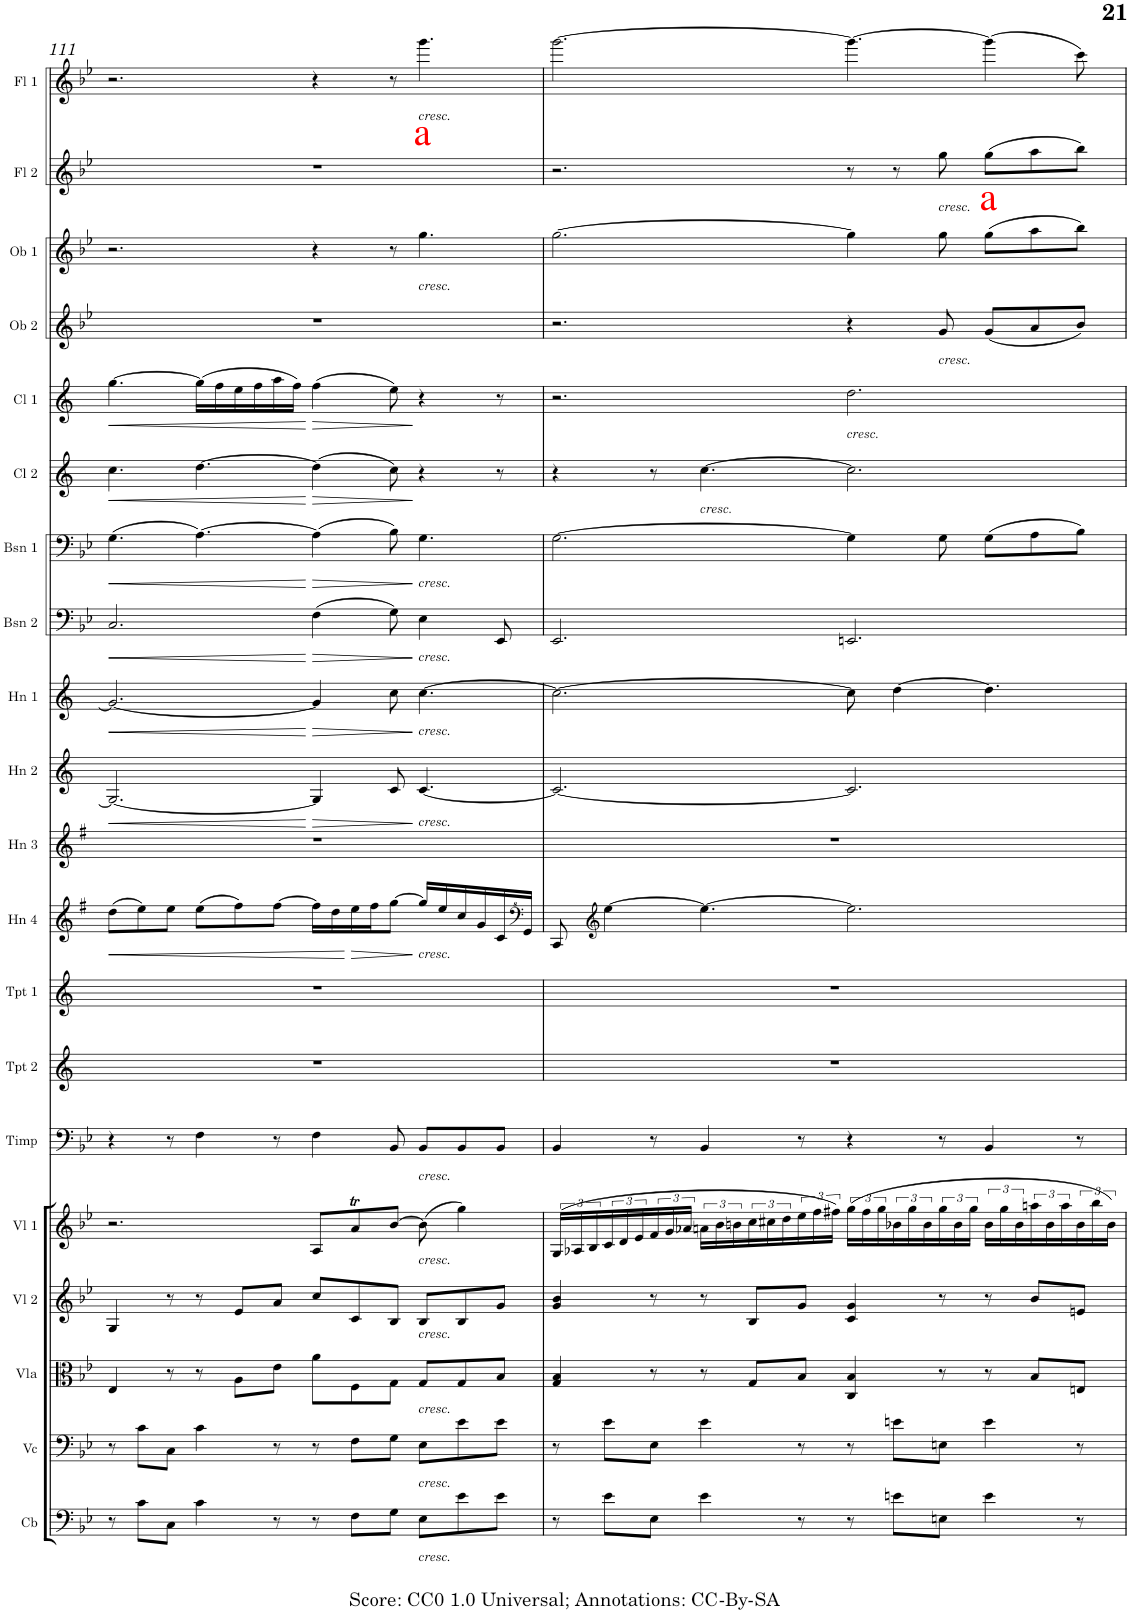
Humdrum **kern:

**kern	**kern	**kern	**kern	**kern	**kern	**kern	**kern	**kern	**dynam	**kern	**kern	**dynam	**kern	**dynam	**kern	**dynam	**kern	**dynam	**kern	**dynam	**kern	**dynam	**kern	**kern	**kern	**text	**kern	**text
*part20	*part19	*part18	*part17	*part16	*part15	*part14	*part13	*part12	*part12	*part11	*part10	*part10	*part9	*part9	*part8	*part8	*part7	*part7	*part6	*part6	*part5	*part5	*part4	*part3	*part2	*part2	*part1	*part1
*staff20	*staff19	*staff18	*staff17	*staff16	*staff15	*staff14	*staff13	*staff12	*staff12	*staff11	*staff10	*staff10	*staff9	*staff9	*staff8	*staff8	*staff7	*staff7	*staff6	*staff6	*staff5	*staff5	*staff4	*staff3	*staff2	*staff2	*staff1	*staff1
*I"Contrabass	*I"Violoncello	*I"Viola	*I"Violin 2	*I"Violin I	*I"Timpani in F, Bb	*I"Bb Trumpet 2	*I"Bb Trumpet	*I"Eb Horn 4	*	*I"Eb Horn 3	*I"Bb (alto) Horn 1	*	*I"Bb (alto) Horn 1	*	*I"Bassoon 2	*	*I"Bassoon 1	*	*I"Bb Clarinet 2	*	*I"Bb Clarinet 1	*	*I"Oboe 2	*I"Oboe 1	*I"Flute 2	*	*I"Flute 1	*
*I'Cb	*I'Vc	*I'Vla	*I'Vl 2	*I'Vl 1	*I'Timp	*I'Tpt 2	*I'Tpt 1	*I'Hn 4	*	*I'Hn 3	*I'Hn 2	*	*I'Hn 1	*	*I'Bsn 2	*	*I'Bsn 1	*	*I'Cl 2	*	*I'Cl 1	*	*I'Ob 2	*I'Ob 1	*I'Fl 2	*	*I'Fl 1	*
!!LO:PB:g=z
*clefF4	*clefF4	*clefC3	*clefG2	*clefG2	*clefF4	*clefG2	*clefG2	*clefG2	*	*clefG2	*clefG2	*	*clefG2	*	*clefF4	*	*clefF4	*	*clefG2	*	*clefG2	*	*clefG2	*clefG2	*clefG2	*	*clefG2	*
*Trd7c12	*	*	*	*	*	*Trd1c2	*Trd1c2	*Trd5c9	*	*Trd5c9	*Trd1c2	*	*Trd1c2	*	*	*	*	*	*Trd1c2	*	*Trd1c2	*	*	*	*	*	*	*
*k[b-e-]	*k[b-e-]	*k[b-e-]	*k[b-e-]	*k[b-e-]	*k[b-e-]	*k[]	*k[]	*k[f#]	*	*k[f#]	*k[]	*	*k[]	*	*k[b-e-]	*	*k[b-e-]	*	*k[]	*	*k[]	*	*k[b-e-]	*k[b-e-]	*k[b-e-]	*	*k[b-e-]	*
*M12/8	*M12/8	*M12/8	*M12/8	*M12/8	*M12/8	*M12/8	*M12/8	*M12/8	*	*M12/8	*M12/8	*	*M12/8	*	*M12/8	*	*M12/8	*	*M12/8	*	*M12/8	*	*M12/8	*M12/8	*M12/8	*	*M12/8	*
=111	=111	=111	=111	=111	=111	=111	=111	=111	=111	=111	=111	=111	=111	=111	=111	=111	=111	=111	=111	=111	=111	=111	=111	=111	=111	=111	=111	=111
!	!	!	!	!	!	!	!	!	!LO:HP:b	!	!	!LO:HP:b	!	!LO:HP:b	!	!LO:HP:b	!	!LO:HP:b	!	!LO:HP:b	!	!LO:HP:b	!	!	!	!	!	!
8r	8r	4E-/	4G/	2.r	4r	1.r	1.r	(8dd\L	<	1.r	2.G/_	<	2.g/_	<	2.C/	<	(4.G\	<	4.cc\	<	[4.gg\	<	1.r	2.r	1.r	.	2.r	.
8c\L	8c\L	.	.	.	.	.	.	8ee\)	.	.	.	.	.	.	.	.	.	.	.	.	.	.	.	.	.	.	.	.
8C\J	8C\J	8r	8r	.	8r	.	.	8ee\J	.	.	.	.	.	.	.	.	.	.	.	.	.	.	.	.	.	.	.	.
4c\	4c\	8r	8r	.	4F\	.	.	(8ee\L	.	.	.	.	.	.	.	.	[4.A\)	.	[4.dd\	.	(16gg\LL]	.	.	.	.	.	.	.
.	.	.	.	.	.	.	.	.	.	.	.	.	.	.	.	.	.	.	.	.	16ff\	.	.	.	.	.	.	.
.	.	8A\L	8e-/L	.	.	.	.	8ff#\)	.	.	.	.	.	.	.	.	.	.	.	.	16ee\	.	.	.	.	.	.	.
.	.	.	.	.	.	.	.	.	.	.	.	.	.	.	.	.	.	.	.	.	16ff\	.	.	.	.	.	.	.
8r	8r	8e-\J	8a/J	.	8r	.	.	[8ff#\J	.	.	.	.	.	.	.	.	.	.	.	.	16aa\	.	.	.	.	.	.	.
.	.	.	.	.	.	.	.	.	.	.	.	.	.	.	.	.	.	.	.	.	16ff\JJ)	.	.	.	.	.	.	.
!	!	!	!	!	!	!	!	!	!	!	!	!LO:HP:n=1:b	!	!LO:HP:n=1:b	!	!LO:HP:n=1:b	!	!LO:HP:n=1:b	!	!LO:HP:n=1:b	!	!LO:HP:n=1:b	!	!	!	!	!	!
8r	8r	8a\L	8cc/L	8A/L	4F\	.	.	16ff#\LL]	.	.	4G/]	[ >	4g/]	[ >	(4F\	[ >	(4A\]	[ >	(4dd\]	[ >	(4ff\	[ >	.	4r	.	.	4r	.
.	.	.	.	.	.	.	.	16dd\	.	.	.	.	.	.	.	.	.	.	.	.	.	.	.	.	.	.	.	.
!	!	!	!	!	!	!	!	!	!LO:HP:n=1:b	!	!	!	!	!	!	!	!	!	!	!	!	!	!	!	!	!	!	!
8F\L	8F\L	8F\	8c/	8at/	.	.	.	16ee\	[ >	.	.	.	.	.	.	.	.	.	.	.	.	.	.	.	.	.	.	.
.	.	.	.	.	.	.	.	16ff#\J	.	.	.	.	.	.	.	.	.	.	.	.	.	.	.	.	.	.	.	.
8G\J	8G\J	8G\J	8B-/J	[8b-/J	8BB-/	.	.	[8gg\J	.	.	8c/	.	8cc\	.	8G\)	.	8B-\)	.	8cc\)	.	8ee\)	.	.	8r	.	.	8r	.
!	!	!	!	!	!	!	!	!	!	!	!	!	!	!	!	!	!	!	!	!	!	!	!	!	!	!	!LO:TX:b:i:t=cresc.	!
!	!	!	!	!	!	!	!	!	!	!	!	!	!	!	!	!	!	!	!	!	!	!	!	!LO:TX:b:i:t=cresc.	!	!	!	!
!	!	!	!	!	!	!	!	!	!	!	!	!	!	!	!	!	!LO:TX:b:i:t=cresc.	!	!	!	!	!	!	!	!	!	!	!
!	!	!	!	!	!	!	!	!	!	!	!	!	!	!	!LO:TX:b:i:t=cresc.	!	!	!	!	!	!	!	!	!	!	!	!	!
!	!	!	!	!	!	!	!	!	!	!	!	!	!LO:TX:b:i:t=cresc.	!	!	!	!	!	!	!	!	!	!	!	!	!	!	!
!	!	!	!	!	!	!	!	!	!	!	!LO:TX:b:i:t=cresc.	!	!	!	!	!	!	!	!	!	!	!	!	!	!	!	!	!
!	!	!	!	!	!	!	!	!LO:TX:b:i:t=cresc.	!	!	!	!	!	!	!	!	!	!	!	!	!	!	!	!	!	!	!	!
!	!	!	!	!	!LO:TX:b:i:t=cresc.	!	!	!	!	!	!	!	!	!	!	!	!	!	!	!	!	!	!	!	!	!	!	!
!	!	!	!	!LO:TX:b:i:t=cresc.	!	!	!	!	!	!	!	!	!	!	!	!	!	!	!	!	!	!	!	!	!	!	!	!
!	!	!	!LO:TX:b:i:t=cresc.	!	!	!	!	!	!	!	!	!	!	!	!	!	!	!	!	!	!	!	!	!	!	!	!	!
!	!	!LO:TX:b:i:t=cresc.	!	!	!	!	!	!	!	!	!	!	!	!	!	!	!	!	!	!	!	!	!	!	!	!	!	!
!	!LO:TX:b:i:t=cresc.	!	!	!	!	!	!	!	!	!	!	!	!	!	!	!	!	!	!	!	!	!	!	!	!	!	!	!
!LO:TX:b:i:t=cresc.	!	!	!	!	!	!	!	!	!	!	!	!	!	!	!	!	!	!	!	!	!	!	!	!	!	!	!	!
!	!	!	!	!	!	!	!	!	!	!	!	!	!	!	!	!	!	!	!	!	!	!	!	!	!	!	!	!LO:LY:b:color=#FF0000
8E-\L	8E-\L	8G/L	8B-/L	(8b-\]	8BB-/L	.	.	16gg/LL]	]	.	[4.c/	]	[4.cc\	]	4E-\	]	4.G\	]	4r	]	4r	]	.	4.gg\	.	.	4.ggg\	a
.	.	.	.	.	.	.	.	16ee/	.	.	.	.	.	.	.	.	.	.	.	.	.	.	.	.	.	.	.	.
8e-\	8e-\	8G/	8B-/	4gg\)	8BB-/	.	.	16cc/	.	.	.	.	.	.	.	.	.	.	.	.	.	.	.	.	.	.	.	.
.	.	.	.	.	.	.	.	16g/	.	.	.	.	.	.	.	.	.	.	.	.	.	.	.	.	.	.	.	.
8e-\J	8e-\J	8B-/J	8g/J	.	8BB-/J	.	.	16c/	.	.	.	.	.	.	8EE-/	.	.	.	8r	.	8r	.	.	.	.	.	.	.
*	*	*	*	*	*	*	*	*clefF^4	*	*	*	*	*	*	*	*	*	*	*	*	*	*	*	*	*	*	*	*
.	.	.	.	.	.	.	.	16G/JJ	.	.	.	.	.	.	.	.	.	.	.	.	.	.	.	.	.	.	.	.
=112	=112	=112	=112	=112	=112	=112	=112	=112	=112	=112	=112	=112	=112	=112	=112	=112	=112	=112	=112	=112	=112	=112	=112	=112	=112	=112	=112	=112
8r	8r	4G/ 4B-/	4g/ 4b-/	(24G/LL	4BB-/	1.r	1.r	8C/	.	1.r	2.c/_	.	2.cc\_	.	2.EE-/	.	[2.G\	.	4r	.	2.r	.	2.r	[2.gg\	2.r	.	[2.ggg\	.
.	.	.	.	24A-X/	.	.	.	.	.	.	.	.	.	.	.	.	.	.	.	.	.	.	.	.	.	.	.	.
.	.	.	.	24B-/	.	.	.	.	.	.	.	.	.	.	.	.	.	.	.	.	.	.	.	.	.	.	.	.
*	*	*	*	*	*	*	*	*clefG2	*	*	*	*	*	*	*	*	*	*	*	*	*	*	*	*	*	*	*	*
8e-\L	8e-\L	.	.	24c/	.	.	.	[4ee\	.	.	.	.	.	.	.	.	.	.	.	.	.	.	.	.	.	.	.	.
.	.	.	.	24d/	.	.	.	.	.	.	.	.	.	.	.	.	.	.	.	.	.	.	.	.	.	.	.	.
.	.	.	.	24e-/	.	.	.	.	.	.	.	.	.	.	.	.	.	.	.	.	.	.	.	.	.	.	.	.
8E-\J	8E-\J	8r	8r	24f/	8r	.	.	.	.	.	.	.	.	.	.	.	.	.	8r	.	.	.	.	.	.	.	.	.
.	.	.	.	24g/	.	.	.	.	.	.	.	.	.	.	.	.	.	.	.	.	.	.	.	.	.	.	.	.
.	.	.	.	24a-X/JJ	.	.	.	.	.	.	.	.	.	.	.	.	.	.	.	.	.	.	.	.	.	.	.	.
!	!	!	!	!	!	!	!	!	!	!	!	!	!	!	!	!	!	!	!LO:TX:b:i:t=cresc.	!	!	!	!	!	!	!	!	!
4e-\	4e-\	8r	8r	24an\LL	4BB-/	.	.	4.ee\_	.	.	.	.	.	.	.	.	.	.	[4.cc\	.	.	.	.	.	.	.	.	.
.	.	.	.	24b-\	.	.	.	.	.	.	.	.	.	.	.	.	.	.	.	.	.	.	.	.	.	.	.	.
.	.	.	.	24bn\	.	.	.	.	.	.	.	.	.	.	.	.	.	.	.	.	.	.	.	.	.	.	.	.
.	.	8G/L	8B-/L	24cc\	.	.	.	.	.	.	.	.	.	.	.	.	.	.	.	.	.	.	.	.	.	.	.	.
.	.	.	.	24cc#X\	.	.	.	.	.	.	.	.	.	.	.	.	.	.	.	.	.	.	.	.	.	.	.	.
.	.	.	.	24dd\	.	.	.	.	.	.	.	.	.	.	.	.	.	.	.	.	.	.	.	.	.	.	.	.
8r	8r	8B-/J	8g/J	24ee-\	8r	.	.	.	.	.	.	.	.	.	.	.	.	.	.	.	.	.	.	.	.	.	.	.
.	.	.	.	24ff\	.	.	.	.	.	.	.	.	.	.	.	.	.	.	.	.	.	.	.	.	.	.	.	.
.	.	.	.	24ff#X\JJ)	.	.	.	.	.	.	.	.	.	.	.	.	.	.	.	.	.	.	.	.	.	.	.	.
!	!	!	!	!	!	!	!	!	!	!	!	!	!	!	!	!	!	!	!	!	!LO:TX:b:i:t=cresc.	!	!	!	!	!	!	!
8r	8r	4C/ 4B-/	4c/ 4g/	(24gg\LL	4r	.	.	2.ee\]	.	.	2.c/]	.	8cc\]	.	2.EEn/	.	4G\]	.	2.cc\]	.	2.dd\	.	4r	4gg\]	8r	.	4.ggg\_	.
.	.	.	.	24ff#\	.	.	.	.	.	.	.	.	.	.	.	.	.	.	.	.	.	.	.	.	.	.	.	.
.	.	.	.	24gg\	.	.	.	.	.	.	.	.	.	.	.	.	.	.	.	.	.	.	.	.	.	.	.	.
8en\L	8en\L	.	.	24b-X\	.	.	.	.	.	.	.	.	[4dd\	.	.	.	.	.	.	.	.	.	.	.	8r	.	.	.
.	.	.	.	24gg\	.	.	.	.	.	.	.	.	.	.	.	.	.	.	.	.	.	.	.	.	.	.	.	.
.	.	.	.	24b-\	.	.	.	.	.	.	.	.	.	.	.	.	.	.	.	.	.	.	.	.	.	.	.	.
!	!	!	!	!	!	!	!	!	!	!	!	!	!	!	!	!	!	!	!	!	!	!	!	!	!LO:TX:b:i:t=cresc.	!	!	!
!	!	!	!	!	!	!	!	!	!	!	!	!	!	!	!	!	!	!	!	!	!	!	!LO:TX:b:i:t=cresc.	!	!	!	!	!
8En\J	8En\J	8r	8r	24gg\	8r	.	.	.	.	.	.	.	.	.	.	.	8G\	.	.	.	.	.	8g/	8gg\	8gg\	.	.	.
.	.	.	.	24b-\	.	.	.	.	.	.	.	.	.	.	.	.	.	.	.	.	.	.	.	.	.	.	.	.
.	.	.	.	24gg\JJ	.	.	.	.	.	.	.	.	.	.	.	.	.	.	.	.	.	.	.	.	.	.	.	.
!	!	!	!	!	!	!	!	!	!	!	!	!	!	!	!	!	!	!	!	!	!	!	!	!	!	!LO:LY:b:color=#FF0000	!	!
4e\	4e\	8r	8r	24b-\LL	4BB-/	.	.	.	.	.	.	.	4.dd\]	.	.	.	(8G\L	.	.	.	.	.	(8g/L	(8gg\L	(8gg\L	a	(4ggg\]	.
.	.	.	.	24gg\	.	.	.	.	.	.	.	.	.	.	.	.	.	.	.	.	.	.	.	.	.	.	.	.
.	.	.	.	24b-\	.	.	.	.	.	.	.	.	.	.	.	.	.	.	.	.	.	.	.	.	.	.	.	.
.	.	8B-/L	8b-/L	24aan\	.	.	.	.	.	.	.	.	.	.	.	.	8A\	.	.	.	.	.	8a/	8aa\	8aa\	.	.	.
.	.	.	.	24b-\	.	.	.	.	.	.	.	.	.	.	.	.	.	.	.	.	.	.	.	.	.	.	.	.
.	.	.	.	24aa\	.	.	.	.	.	.	.	.	.	.	.	.	.	.	.	.	.	.	.	.	.	.	.	.
8r	8r	8En/J	8en/J	24b-\	8r	.	.	.	.	.	.	.	.	.	.	.	8B-\J)	.	.	.	.	.	8b-/J)	8bb-\J)	8bb-\J)	.	8ccc\)	.
.	.	.	.	24bb-\	.	.	.	.	.	.	.	.	.	.	.	.	.	.	.	.	.	.	.	.	.	.	.	.
.	.	.	.	24b-\JJ)	.	.	.	.	.	.	.	.	.	.	.	.	.	.	.	.	.	.	.	.	.	.	.	.
=	=	=	=	=	=	=	=	=	=	=	=	=	=	=	=	=	=	=	=	=	=	=	=	=	=	=	=	=
*-	*-	*-	*-	*-	*-	*-	*-	*-	*-	*-	*-	*-	*-	*-	*-	*-	*-	*-	*-	*-	*-	*-	*-	*-	*-	*-	*-	*-
